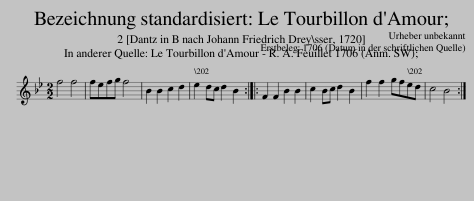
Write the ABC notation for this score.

X:1
L:1/8
M:2/2
I:linebreak $
K:Bb
V:1 treble
V:1
 f4 f4 | fefg f4 | B2 B2 c2 d2 | e2 dc d2 B2 :: F2 F2 B2 B2 | %5
 c2 Bc d2 B2 | f2 f2 gfed | c4 B4 :| %8
